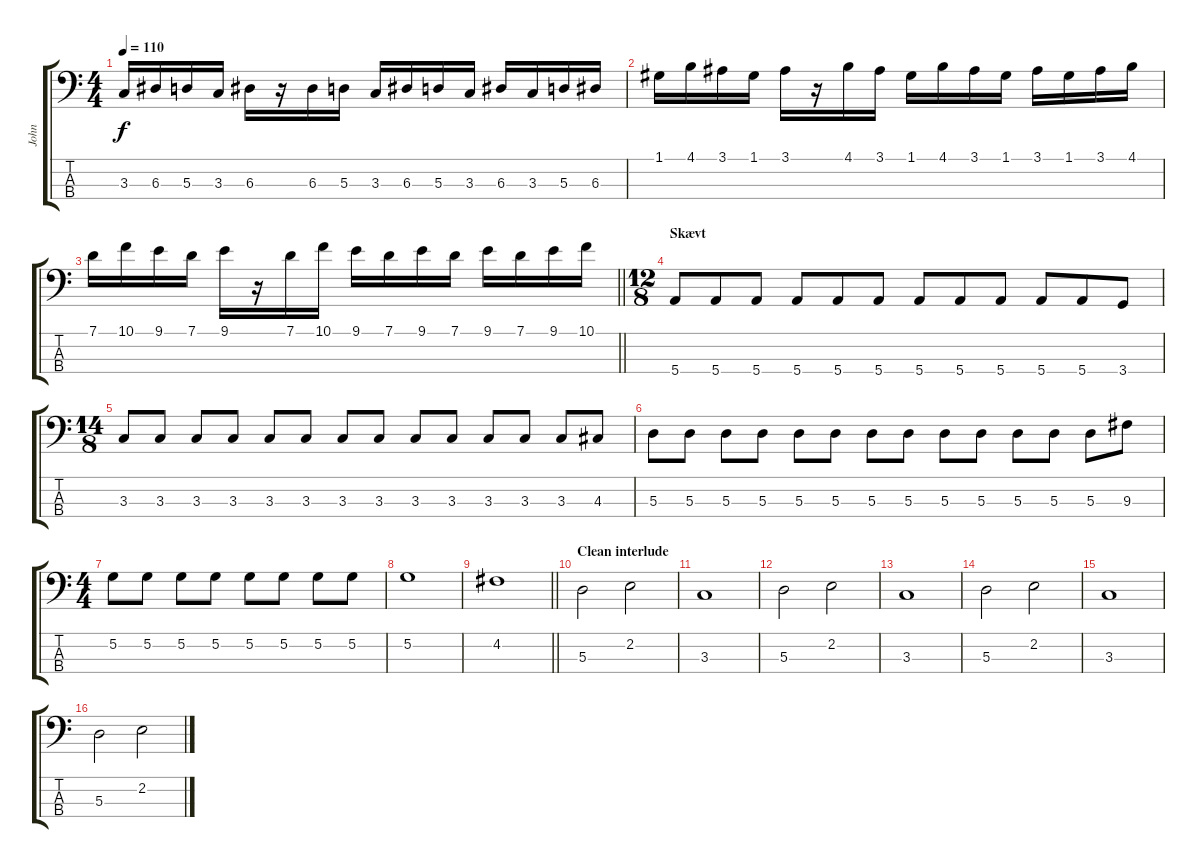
\track ("John" "John") {instrument electricbassfinger}
\staff {score tabs}
\tuning (G2 D2 A1 E1) {hide}
\ts (4 4)
\tempo 110
\clef f4
\ks c
3.3.16{dy f} 6.3.16 5.3.16 3.3.16 6.3.16 r.16 6.3.16 5.3.16 3.3.16 6.3.16 5.3.16 3.3.16 6.3.16 3.3.16 5.3.16 6.3.16 |
1.1.16 4.1.16 3.1.16 1.1.16 3.1.16 r.16 4.1.16 3.1.16 1.1.16 4.1.16 3.1.16 1.1.16 3.1.16 1.1.16 3.1.16 4.1.16 |
\barLineRight lightlight
7.1.16 10.1.16 9.1.16 7.1.16 9.1.16 r.16 7.1.16 10.1.16 9.1.16 7.1.16 9.1.16 7.1.16 9.1.16 7.1.16 9.1.16 10.1.16 |
\ts (12 8)
\section ("" "Skævt")
5.4.8 5.4.8 5.4.8 5.4.8 5.4.8 5.4.8 5.4.8 5.4.8 5.4.8 5.4.8 5.4.8 3.4.8 |
\ts (14 8)
3.3.8 3.3.8 3.3.8 3.3.8 3.3.8 3.3.8 3.3.8 3.3.8 3.3.8 3.3.8 3.3.8 3.3.8 3.3.8 4.3.8 |
5.3.8 5.3.8 5.3.8 5.3.8 5.3.8 5.3.8 5.3.8 5.3.8 5.3.8 5.3.8 5.3.8 5.3.8 5.3.8 9.3.8 |
\ts (4 4)
5.2.8 5.2.8 5.2.8 5.2.8 5.2.8 5.2.8 5.2.8 5.2.8 |
5.2.1 |
\barLineRight lightlight
4.2.1 |
\section ("" "Clean interlude")
5.3.2 2.2.2 |
3.3.1 |
5.3.2 2.2.2 |
3.3.1 |
5.3.2 2.2.2 |
3.3.1 |
5.3.2 2.2.2
